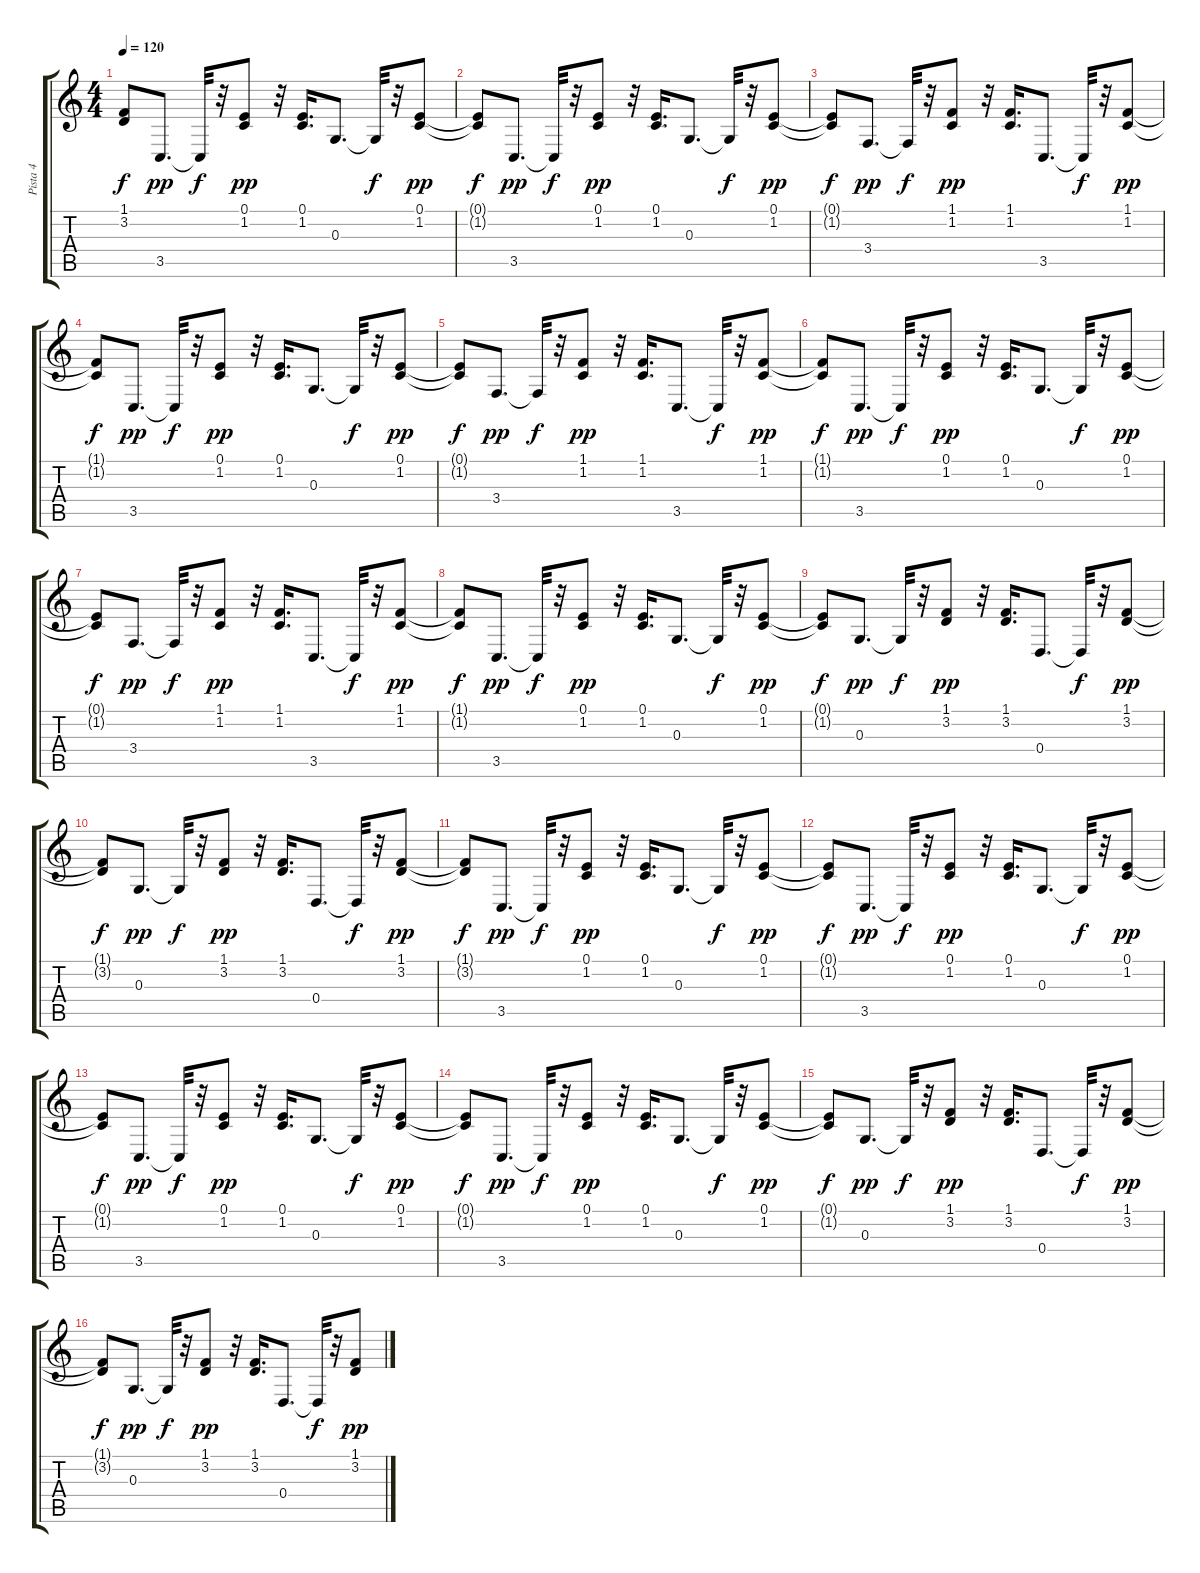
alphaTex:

\track ("Pista 4" "Pista 4") {instrument marimba}
\staff {score tabs}
\tuning (E4 B3 G3 D3 A2 E2) {hide}
\ts (4 4)
\tempo 120
\clef g2
\ks c
(1.1{t} 3.2{t}).8{dy f} 3.5.8{d dy pp} 3.5{t}.32{dy f} r.32 (0.1 1.2).8{dy pp} r.32 (0.1 1.2).16{d} 0.3.8{d} 0.3{t}.32{dy f} r.32 (0.1 1.2).8{dy pp} |
(0.1{t} 1.2{t}).8{dy f} 3.5.8{d dy pp} 3.5{t}.32{dy f} r.32 (0.1 1.2).8{dy pp} r.32 (0.1 1.2).16{d} 0.3.8{d} 0.3{t}.32{dy f} r.32 (0.1 1.2).8{dy pp} |
(0.1{t} 1.2{t}).8{dy f} 3.4.8{d dy pp} 3.4{t}.32{dy f} r.32 (1.1 1.2).8{dy pp} r.32 (1.1 1.2).16{d} 3.5.8{d} 3.5{t}.32{dy f} r.32 (1.1 1.2).8{dy pp} |
(1.1{t} 1.2{t}).8{dy f} 3.5.8{d dy pp} 3.5{t}.32{dy f} r.32 (0.1 1.2).8{dy pp} r.32 (0.1 1.2).16{d} 0.3.8{d} 0.3{t}.32{dy f} r.32 (0.1 1.2).8{dy pp} |
(0.1{t} 1.2{t}).8{dy f} 3.4.8{d dy pp} 3.4{t}.32{dy f} r.32 (1.1 1.2).8{dy pp} r.32 (1.1 1.2).16{d} 3.5.8{d} 3.5{t}.32{dy f} r.32 (1.1 1.2).8{dy pp} |
(1.1{t} 1.2{t}).8{dy f} 3.5.8{d dy pp} 3.5{t}.32{dy f} r.32 (0.1 1.2).8{dy pp} r.32 (0.1 1.2).16{d} 0.3.8{d} 0.3{t}.32{dy f} r.32 (0.1 1.2).8{dy pp} |
(0.1{t} 1.2{t}).8{dy f} 3.4.8{d dy pp} 3.4{t}.32{dy f} r.32 (1.1 1.2).8{dy pp} r.32 (1.1 1.2).16{d} 3.5.8{d} 3.5{t}.32{dy f} r.32 (1.1 1.2).8{dy pp} |
(1.1{t} 1.2{t}).8{dy f} 3.5.8{d dy pp} 3.5{t}.32{dy f} r.32 (0.1 1.2).8{dy pp} r.32 (0.1 1.2).16{d} 0.3.8{d} 0.3{t}.32{dy f} r.32 (0.1 1.2).8{dy pp} |
(0.1{t} 1.2{t}).8{dy f} 0.3.8{d dy pp} 0.3{t}.32{dy f} r.32 (1.1 3.2).8{dy pp} r.32 (1.1 3.2).16{d} 0.4.8{d} 0.4{t}.32{dy f} r.32 (1.1 3.2).8{dy pp} |
(1.1{t} 3.2{t}).8{dy f} 0.3.8{d dy pp} 0.3{t}.32{dy f} r.32 (1.1 3.2).8{dy pp} r.32 (1.1 3.2).16{d} 0.4.8{d} 0.4{t}.32{dy f} r.32 (1.1 3.2).8{dy pp} |
(1.1{t} 3.2{t}).8{dy f} 3.5.8{d dy pp} 3.5{t}.32{dy f} r.32 (0.1 1.2).8{dy pp} r.32 (0.1 1.2).16{d} 0.3.8{d} 0.3{t}.32{dy f} r.32 (0.1 1.2).8{dy pp} |
(0.1{t} 1.2{t}).8{dy f} 3.5.8{d dy pp} 3.5{t}.32{dy f} r.32 (0.1 1.2).8{dy pp} r.32 (0.1 1.2).16{d} 0.3.8{d} 0.3{t}.32{dy f} r.32 (0.1 1.2).8{dy pp} |
(0.1{t} 1.2{t}).8{dy f} 3.5.8{d dy pp} 3.5{t}.32{dy f} r.32 (0.1 1.2).8{dy pp} r.32 (0.1 1.2).16{d} 0.3.8{d} 0.3{t}.32{dy f} r.32 (0.1 1.2).8{dy pp} |
(0.1{t} 1.2{t}).8{dy f} 3.5.8{d dy pp} 3.5{t}.32{dy f} r.32 (0.1 1.2).8{dy pp} r.32 (0.1 1.2).16{d} 0.3.8{d} 0.3{t}.32{dy f} r.32 (0.1 1.2).8{dy pp} |
(0.1{t} 1.2{t}).8{dy f} 0.3.8{d dy pp} 0.3{t}.32{dy f} r.32 (1.1 3.2).8{dy pp} r.32 (1.1 3.2).16{d} 0.4.8{d} 0.4{t}.32{dy f} r.32 (1.1 3.2).8{dy pp} |
(1.1{t} 3.2{t}).8{dy f} 0.3.8{d dy pp} 0.3{t}.32{dy f} r.32 (1.1 3.2).8{dy pp} r.32 (1.1 3.2).16{d} 0.4.8{d} 0.4{t}.32{dy f} r.32 (1.1 3.2).8{dy pp}
